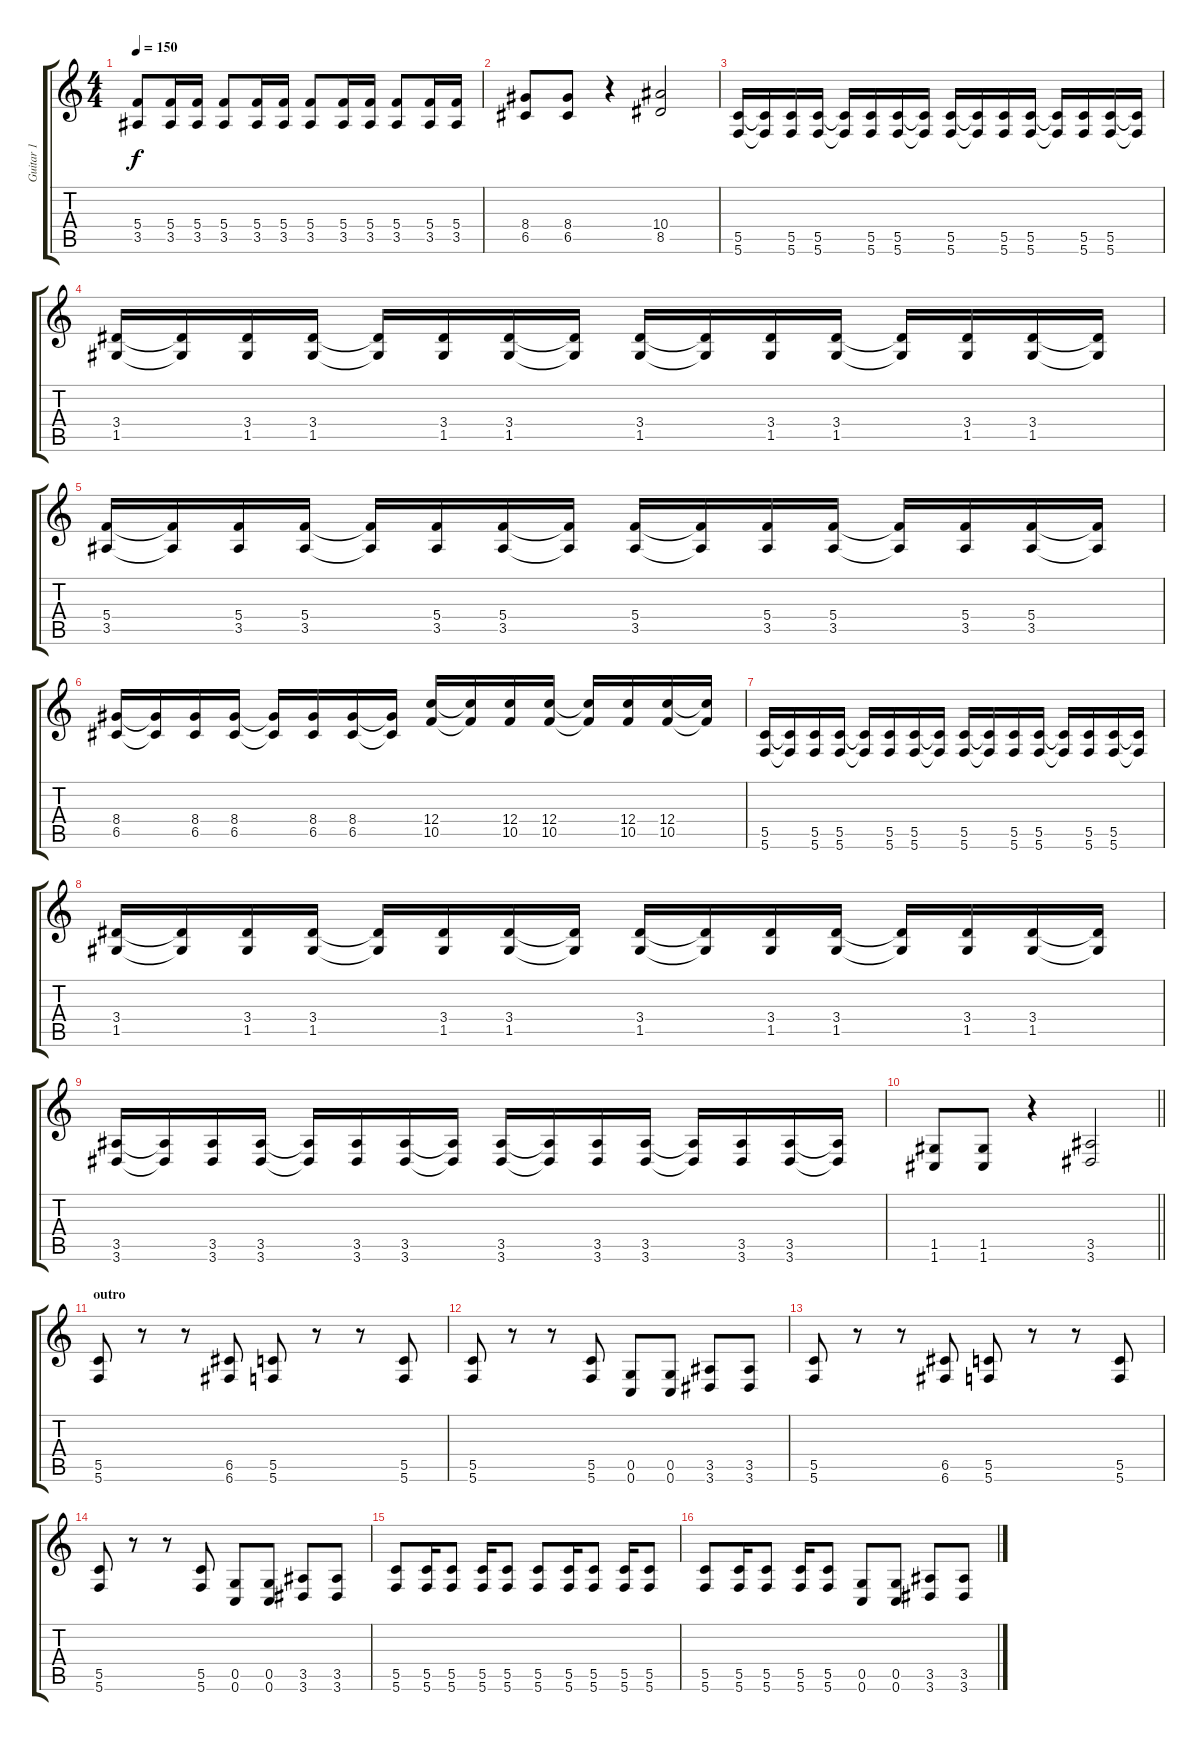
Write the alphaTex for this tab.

\track ("Guitar 1" "Guitar 1") {instrument distortionguitar}
\staff {score tabs}
\tuning (D4 A3 F3 C3 G2 C2) {hide}
\ts (4 4)
\tempo 150
\clef g2
\ks c
(5.4 3.5).8{dy f} (5.4 3.5).16 (5.4 3.5).16 (5.4 3.5).8 (5.4 3.5).16 (5.4 3.5).16 (5.4 3.5).8 (5.4 3.5).16 (5.4 3.5).16 (5.4 3.5).8 (5.4 3.5).16 (5.4 3.5).16 |
(8.4 6.5).8 (8.4 6.5).8 r.4 (10.4 8.5).2 |
(5.5 5.6).16 (5.5{t} 5.6{t}).16 (5.5 5.6).16 (5.5 5.6).16 (5.5{t} 5.6{t}).16 (5.5 5.6).16 (5.5 5.6).16 (5.5{t} 5.6{t}).16 (5.5 5.6).16 (5.5{t} 5.6{t}).16 (5.5 5.6).16 (5.5 5.6).16 (5.5{t} 5.6{t}).16 (5.5 5.6).16 (5.5 5.6).16 (5.5{t} 5.6{t}).16 |
(3.4 1.5).16 (3.4{t} 1.5{t}).16 (3.4 1.5).16 (3.4 1.5).16 (3.4{t} 1.5{t}).16 (3.4 1.5).16 (3.4 1.5).16 (3.4{t} 1.5{t}).16 (3.4 1.5).16 (3.4{t} 1.5{t}).16 (3.4 1.5).16 (3.4 1.5).16 (3.4{t} 1.5{t}).16 (3.4 1.5).16 (3.4 1.5).16 (3.4{t} 1.5{t}).16 |
(5.4 3.5).16 (5.4{t} 3.5{t}).16 (5.4 3.5).16 (5.4 3.5).16 (5.4{t} 3.5{t}).16 (5.4 3.5).16 (5.4 3.5).16 (5.4{t} 3.5{t}).16 (5.4 3.5).16 (5.4{t} 3.5{t}).16 (5.4 3.5).16 (5.4 3.5).16 (5.4{t} 3.5{t}).16 (5.4 3.5).16 (5.4 3.5).16 (5.4{t} 3.5{t}).16 |
(8.4 6.5).16 (8.4{t} 6.5{t}).16 (8.4 6.5).16 (8.4 6.5).16 (8.4{t} 6.5{t}).16 (8.4 6.5).16 (8.4 6.5).16 (8.4{t} 6.5{t}).16 (12.4 10.5).16 (12.4{t} 10.5{t}).16 (12.4 10.5).16 (12.4 10.5).16 (12.4{t} 10.5{t}).16 (12.4 10.5).16 (12.4 10.5).16 (12.4{t} 10.5{t}).16 |
(5.5 5.6).16 (5.5{t} 5.6{t}).16 (5.5 5.6).16 (5.5 5.6).16 (5.5{t} 5.6{t}).16 (5.5 5.6).16 (5.5 5.6).16 (5.5{t} 5.6{t}).16 (5.5 5.6).16 (5.5{t} 5.6{t}).16 (5.5 5.6).16 (5.5 5.6).16 (5.5{t} 5.6{t}).16 (5.5 5.6).16 (5.5 5.6).16 (5.5{t} 5.6{t}).16 |
(3.4 1.5).16 (3.4{t} 1.5{t}).16 (3.4 1.5).16 (3.4 1.5).16 (3.4{t} 1.5{t}).16 (3.4 1.5).16 (3.4 1.5).16 (3.4{t} 1.5{t}).16 (3.4 1.5).16 (3.4{t} 1.5{t}).16 (3.4 1.5).16 (3.4 1.5).16 (3.4{t} 1.5{t}).16 (3.4 1.5).16 (3.4 1.5).16 (3.4{t} 1.5{t}).16 |
(3.5 3.6).16 (3.5{t} 3.6{t}).16 (3.5 3.6).16 (3.5 3.6).16 (3.5{t} 3.6{t}).16 (3.5 3.6).16 (3.5 3.6).16 (3.5{t} 3.6{t}).16 (3.5 3.6).16 (3.5{t} 3.6{t}).16 (3.5 3.6).16 (3.5 3.6).16 (3.5{t} 3.6{t}).16 (3.5 3.6).16 (3.5 3.6).16 (3.5{t} 3.6{t}).16 |
\barLineRight lightlight
(1.5 1.6).8 (1.5 1.6).8 r.4 (3.5 3.6).2 |
\section ("" "outro")
(5.5 5.6).8 r.8 r.8 (6.5 6.6).8 (5.5 5.6).8 r.8 r.8 (5.5 5.6).8 |
(5.5 5.6).8 r.8 r.8 (5.5 5.6).8 (0.5 0.6).8 (0.5 0.6).8 (3.5 3.6).8 (3.5 3.6).8 |
(5.5 5.6).8 r.8 r.8 (6.5 6.6).8 (5.5 5.6).8 r.8 r.8 (5.5 5.6).8 |
(5.5 5.6).8 r.8 r.8 (5.5 5.6).8 (0.5 0.6).8 (0.5 0.6).8 (3.5 3.6).8 (3.5 3.6).8 |
(5.5 5.6).8 (5.5 5.6).16 (5.5 5.6).8 (5.5 5.6).16 (5.5 5.6).8 (5.5 5.6).8 (5.5 5.6).16 (5.5 5.6).8 (5.5 5.6).16 (5.5 5.6).8 |
(5.5 5.6).8 (5.5 5.6).16 (5.5 5.6).8 (5.5 5.6).16 (5.5 5.6).8 (0.5 0.6).8 (0.5 0.6).8 (3.5 3.6).8 (3.5 3.6).8
